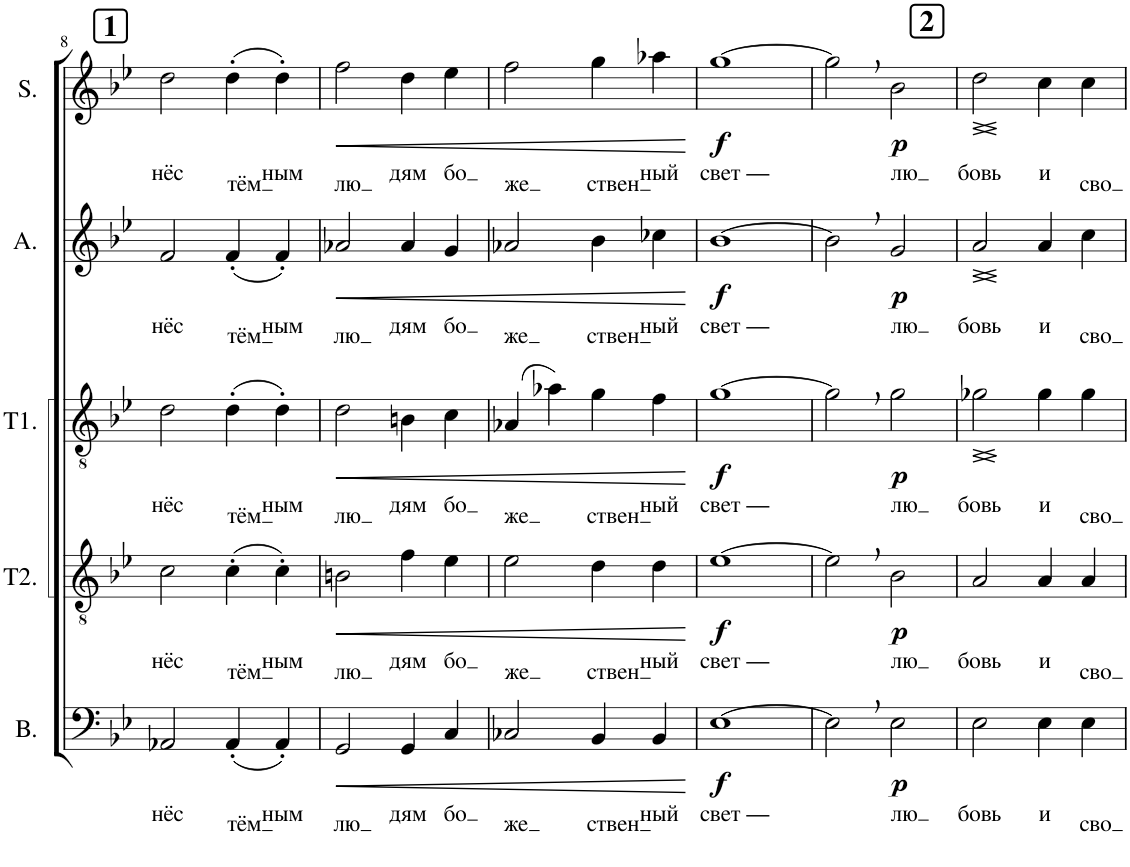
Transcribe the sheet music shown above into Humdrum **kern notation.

**kern	**text	**dynam	**kern	**text	**dynam	**kern	**text	**dynam	**kern	**text	**dynam	**kern	**text	**dynam
*part5	*part5	*part5	*part4	*part4	*part4	*part3	*part3	*part3	*part2	*part2	*part2	*part1	*part1	*part1
*staff5	*staff5	*staff5	*staff4	*staff4	*staff4	*staff3	*staff3	*staff3	*staff2	*staff2	*staff2	*staff1	*staff1	*staff1
*I"Bass	*	*	*I"Tenor 2	*	*	*I"Tenor 1	*	*	*I"Alto	*	*	*I"Soprano	*	*
*I'B.	*	*	*I'T2.	*	*	*I'T1.	*	*	*I'A.	*	*	*I'S.	*	*
!!LO:PB:g=z
*clefF4	*	*	*clefGv2	*	*	*clefGv2	*	*	*clefG2	*	*	*clefG2	*	*
*k[b-e-]	*	*	*k[b-e-]	*	*	*k[b-e-]	*	*	*k[b-e-]	*	*	*k[b-e-]	*	*
*M2/2	*	*	*M2/2	*	*	*M2/2	*	*	*M2/2	*	*	*M2/2	*	*
*met(c|)	*	*	*met(c|)	*	*	*met(c|)	*	*	*met(c|)	*	*	*met(c|)	*	*
!!LO:REH:place=s1:a:B:cj:fs=14:t=1
=8	=8	=8	=8	=8	=8	=8	=8	=8	=8	=8	=8	=8	=8	=8
!	!LO:LY:b	!	!	!LO:LY:b	!	!	!LO:LY:b	!	!	!LO:LY:b	!	!	!LO:LY:b	!
2AA-X/	нёс	.	2c\	нёс	.	2d\	нёс	.	2f/	нёс	.	2dd\	нёс	.
!	!LO:LY:b	!	!	!LO:LY:b	!	!	!LO:LY:b	!	!	!LO:LY:b	!	!	!LO:LY:b	!
(4AA-'/	тём	.	(4c'\	тём	.	(4d'\	тём	.	(4f'/	тём	.	(4dd'\	тём	.
!	!LO:LY:b	!	!	!LO:LY:b	!	!	!LO:LY:b	!	!	!LO:LY:b	!	!	!LO:LY:b	!
4AA-'/)	ным	.	4c'\)	ным	.	4d'\)	ным	.	4f'/)	ным	.	4dd'\)	ным	.
=9	=9	=9	=9	=9	=9	=9	=9	=9	=9	=9	=9	=9	=9	=9
!	!LO:LY:b	!LO:HP:b	!	!LO:LY:b	!LO:HP:b	!	!LO:LY:b	!LO:HP:b	!	!LO:LY:b	!LO:HP:b	!	!LO:LY:b	!LO:HP:b
2GG/	лю	<	2Bn\	лю	<	2d\	лю	<	2a-X/	лю	<	2ff\	лю	<
!	!LO:LY:b	!	!	!LO:LY:b	!	!	!LO:LY:b	!	!	!LO:LY:b	!	!	!LO:LY:b	!
4GG/	дям	.	4f\	дям	.	4Bn\	дям	.	4a-/	дям	.	4dd\	дям	.
!	!LO:LY:b	!	!	!LO:LY:b	!	!	!LO:LY:b	!	!	!LO:LY:b	!	!	!LO:LY:b	!
4C/	бо	.	4e-\	бо	.	4c\	бо	.	4g/	бо	.	4ee-\	бо	.
=10	=10	=10	=10	=10	=10	=10	=10	=10	=10	=10	=10	=10	=10	=10
!	!LO:LY:b	!	!	!LO:LY:b	!	!	!LO:LY:b	!	!	!LO:LY:b	!	!	!LO:LY:b	!
2C-X/	же	.	2e-\	же	.	(4A-X/	же	.	2a-X/	же	.	2ff\	же	.
.	.	.	.	.	.	4a-X\)	.	.	.	.	.	.	.	.
!	!LO:LY:b	!	!	!LO:LY:b	!	!	!LO:LY:b	!	!	!LO:LY:b	!	!	!LO:LY:b	!
4BB-/	ствен	.	4d\	ствен	.	4g\	ствен	.	4b-\	ствен	.	4gg\	ствен	.
!	!LO:LY:b	!	!	!LO:LY:b	!	!	!LO:LY:b	!	!	!LO:LY:b	!	!	!LO:LY:b	!
4BB-/	ный	.	4d\	ный	.	4f\	ный	.	4cc-X\	ный	.	4aa-X\	ный	.
.	.	[	.	.	[	.	.	[	.	.	[	.	.	[
=11	=11	=11	=11	=11	=11	=11	=11	=11	=11	=11	=11	=11	=11	=11
!	!LO:LY:b	!LO:DY:b	!	!LO:LY:b	!LO:DY:b	!	!LO:LY:b	!LO:DY:b	!	!LO:LY:b	!LO:DY:b	!	!LO:LY:b	!LO:DY:b
[1E-	свет —	f	[1e-	свет —	f	[1g	свет —	f	[1b-	свет —	f	[1gg	свет —	f
=12	=12	=12	=12	=12	=12	=12	=12	=12	=12	=12	=12	=12	=12	=12
2E-,\]	.	.	2e-,\]	.	.	2g,\]	.	.	2b-,\]	.	.	2gg,\]	.	.
!	!LO:LY:b	!LO:DY:b	!	!LO:LY:b	!LO:DY:b	!	!LO:LY:b	!LO:DY:b	!	!LO:LY:b	!LO:DY:b	!	!LO:LY:b	!LO:DY:b
2E-\	лю	p	2B-\	лю	p	2g\	лю	p	2g/	лю	p	2b-\	лю	p
!!LO:REH:place=s1:a:B:cj:fs=14:t=2
=13	=13	=13	=13	=13	=13	=13	=13	=13	=13	=13	=13	=13	=13	=13
!	!LO:LY:b	!	!	!LO:LY:b	!	!	!LO:LY:b	!LO:HP:b	!	!	!	!	!	!
!	!	!	!	!	!	!	!	!LO:HP:n=1:b	!	!LO:LY:b	!LO:HP:b	!	!	!
!	!	!	!	!	!	!	!	!	!	!	!LO:HP:n=1:b	!	!LO:LY:b	!LO:HP:b
!	!	!	!	!	!	!	!	!	!	!	!	!	!	!LO:HP:n=1:b
2E-\	бовь	.	2A/	бовь	.	2g-X\	бовь	< >	2a/	бовь	< >	2dd\	бовь	< >
!	!LO:LY:b	!	!	!LO:LY:b	!	!	!LO:LY:b	!	!	!LO:LY:b	!	!	!LO:LY:b	!
4E-\	и	.	4A/	и	.	4g-\	и	[	4a/	и	[	4cc\	и	[
!	!LO:LY:b	!	!	!LO:LY:b	!	!	!LO:LY:b	!	!	!LO:LY:b	!	!	!LO:LY:b	!
4E-\	сво	.	4A/	сво	.	4g-\	сво	]	4cc\	сво	]	4cc\	сво	]
=	=	=	=	=	=	=	=	=	=	=	=	=	=	=
*-	*-	*-	*-	*-	*-	*-	*-	*-	*-	*-	*-	*-	*-	*-
